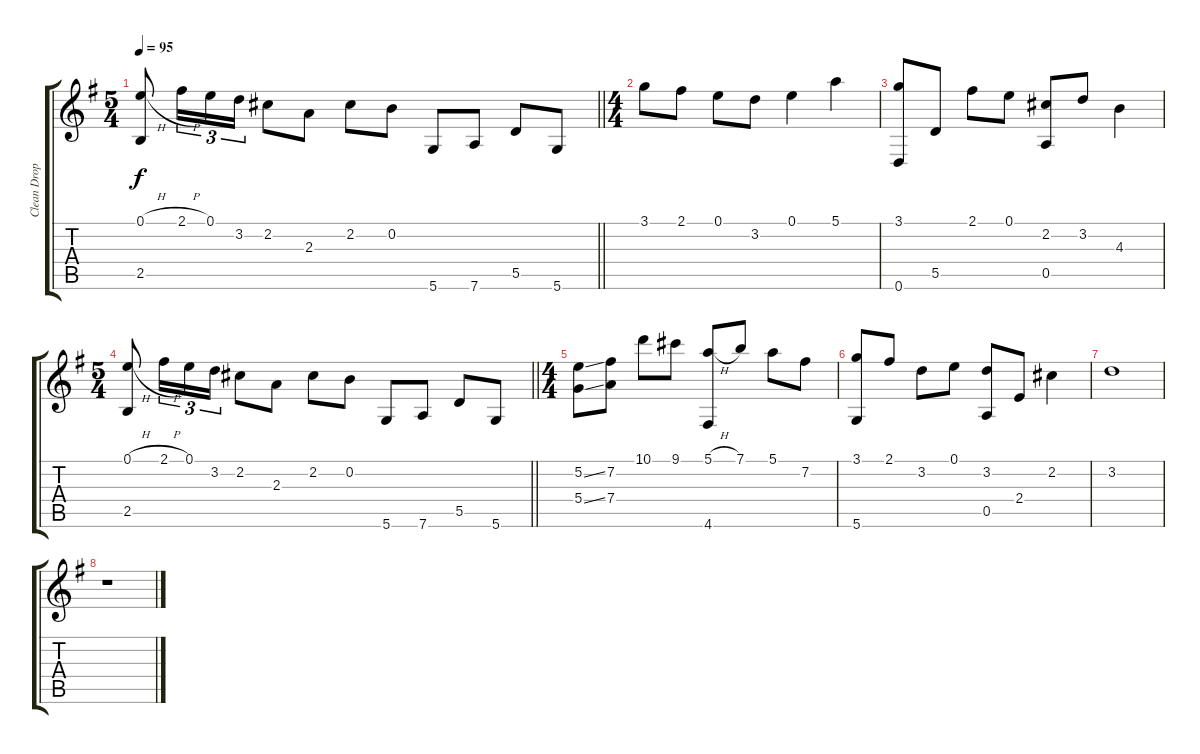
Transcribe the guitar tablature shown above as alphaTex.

\track ("Clean Drop D" "Clean Drop") {instrument electricguitarclean}
\staff {score tabs}
\tuning (E4 B3 G3 D3 A2 D2) {hide}
\ts (5 4)
\tempo 95
\clef g2
\barLineRight lightlight
\ks g
(0.1{h} 2.5).8{dy f} 2.1{h}.16{tu (3 2)} 0.1.16{tu (3 2)} 3.2.16{tu (3 2)} 2.2.8 2.3.8 2.2.8 0.2.8 5.6.8 7.6.8 5.5.8 5.6.8 |
\ts (4 4)
3.1.8 2.1.8 0.1.8 3.2.8 0.1.4 5.1.4 |
(3.1 0.6).8 5.5.8 2.1.8 0.1.8 (2.2 0.5).8 3.2.8 4.3.4 |
\ts (5 4)
\barLineRight lightlight
(0.1{h} 2.5).8 2.1{h}.16{tu (3 2)} 0.1.16{tu (3 2)} 3.2.16{tu (3 2)} 2.2.8 2.3.8 2.2.8 0.2.8 5.6.8 7.6.8 5.5.8 5.6.8 |
\ts (4 4)
(5.2{ss} 5.4{ss}).8 (7.2 7.4).8 10.1.8 9.1.8 (5.1{h} 4.6).8 7.1.8 5.1.8 7.2.8 |
(3.1 5.6).8 2.1.8 3.2.8 0.1.8 (3.2 0.5).8 2.4.8 2.2.4 |
3.2.1 |
r.1
